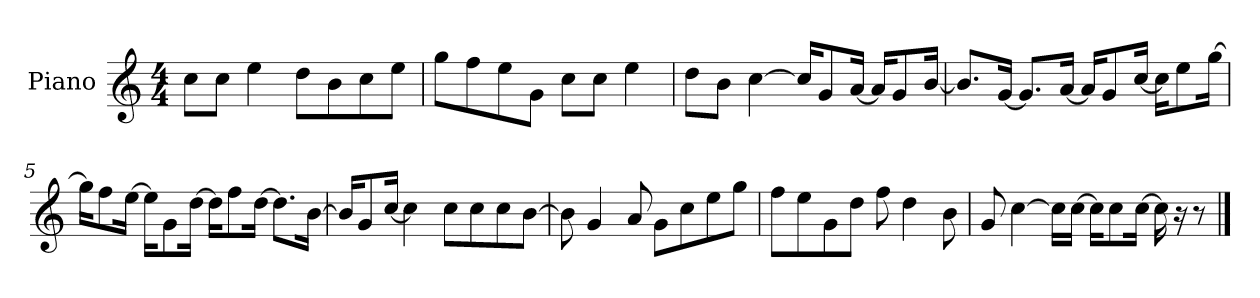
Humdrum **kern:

**kern
*part1
*staff1
*I"Piano
*I'P-no
*clefG2
*k[]
*M4/4
*MM90
=1
8cc\L
8cc\J
4ee\
8dd\L
8b\
8cc\
8ee\J
=2
8gg\L
8ff\
8ee\
8g\J
8cc\L
8cc\J
4ee\
=3
8dd\L
8b\J
[4cc\
16cc/KL]
8g/
[16a/Jk
16a/KL]
8g/
[16b/Jk
=4
8.b/L]
[16g/Jk
8.g/L]
[16a/Jk
16a/KL]
8g/
[16cc/Jk
16cc\KL]
8ee\
[16gg\Jk
!!LO:LB:g=z
=5
16gg\KL]
8ff\
[16ee\Jk
16ee\KL]
8g\
[16dd\Jk
16dd\KL]
8ff\
[16dd\Jk
8.dd\L]
[16b\Jk
=6
16b/KL]
8g/
[16cc/Jk
4cc\]
8cc\L
8cc\
8cc\
[8b\J
=7
8b\]
4g/
8a/
8g\L
8cc\
8ee\
8gg\J
=8
8ff\L
8ee\
8g\
8dd\J
8ff\
4dd\
8b\
!!LO:LB:g=z
=9
8g/
[4cc\
16cc\LL]
[16cc\JJ
16cc\KL]
8cc\
[16cc\Jk
16cc\]
16r
8r
==
*-
